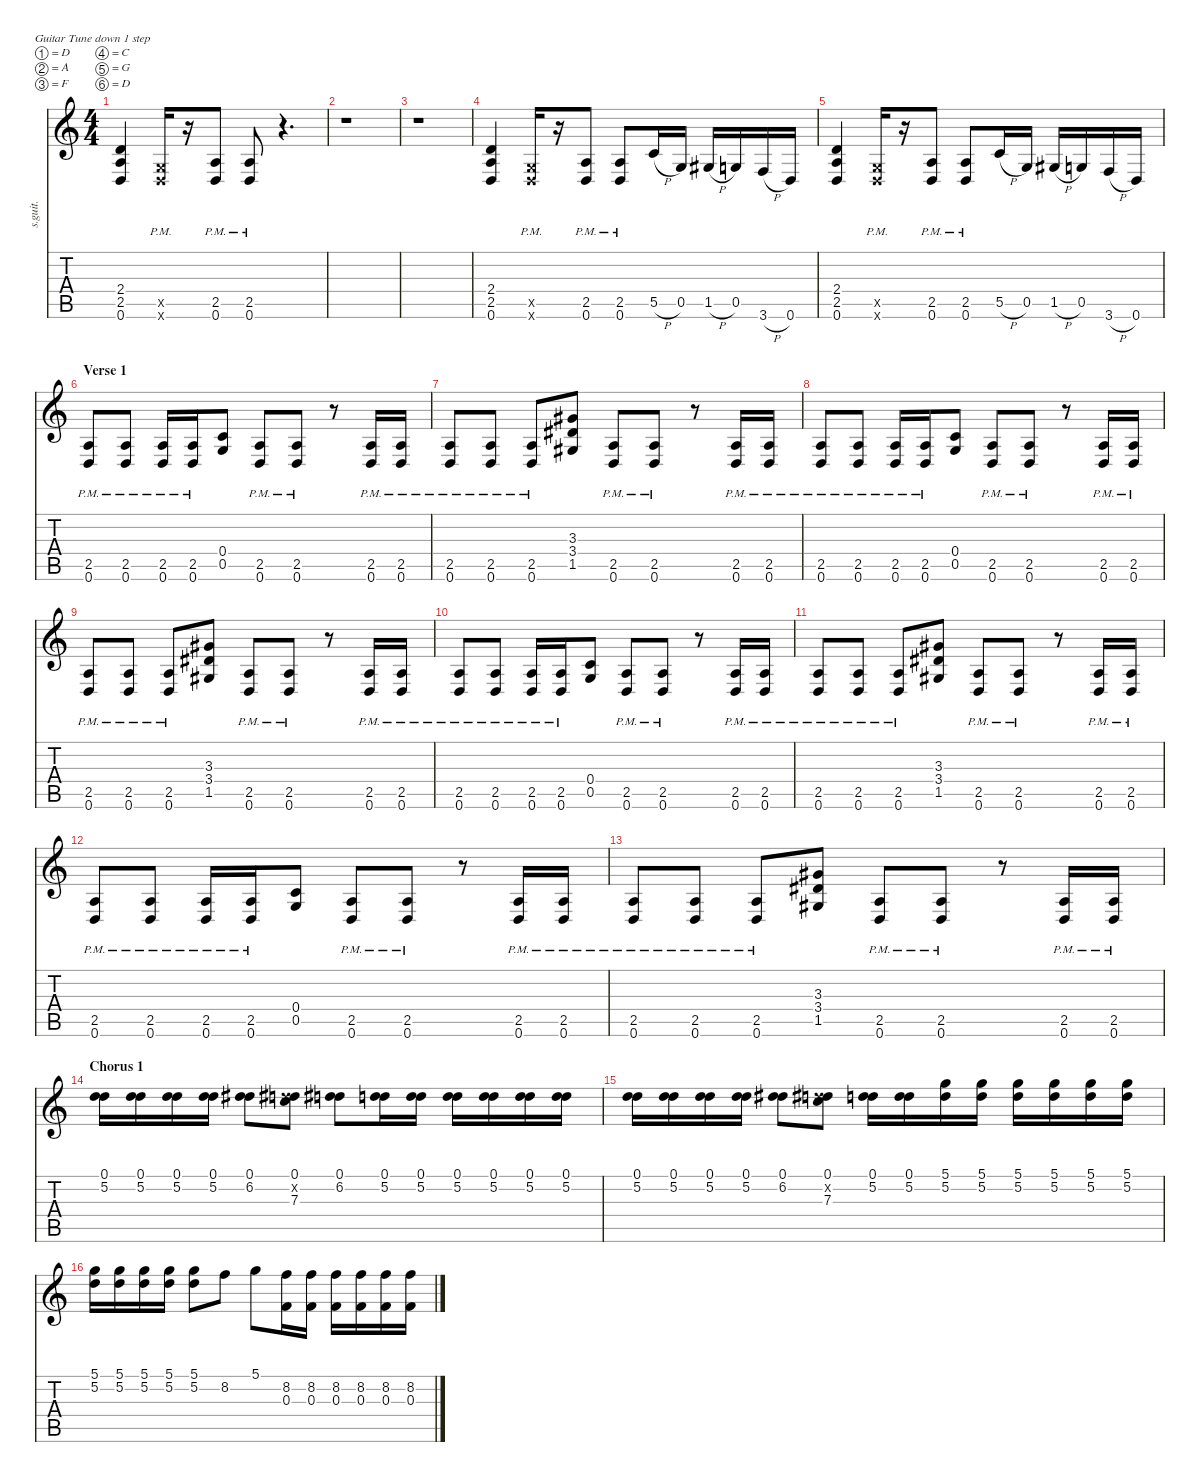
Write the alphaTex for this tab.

\defaultSystemsLayout 4
\hideDynamics
\bracketExtendMode nobrackets
\track ("Kirk Hammett (Lead)" "s.guit.") {instrument distortionguitar}
\staff {score tabs}
\tuning (D4 A3 F3 C3 G2 D2)
\ts (4 4)
\tempo (88 hide)
\clef g2
\ks c
(2.4 2.5 0.6).4{lyrics (0 "") lyrics (1 "") lyrics (2 "") lyrics (3 "") lyrics (4 "") dy f} (0.5{pm x} 0.6{pm x}).16{lyrics (0 "") lyrics (1 "") lyrics (2 "") lyrics (3 "") lyrics (4 "")} r.16 (2.5{pm} 0.6{pm}).8{lyrics (0 "") lyrics (1 "") lyrics (2 "") lyrics (3 "") lyrics (4 "")} (2.5{pm} 0.6{pm}).8{lyrics (0 "") lyrics (1 "") lyrics (2 "") lyrics (3 "") lyrics (4 "")} r.4{d} |
\tempo (89 hide)
r.1 |
\tempo (91 hide)
r.1 |
\tempo (88 hide)
(2.4 2.5 0.6).4{lyrics (0 "") lyrics (1 "") lyrics (2 "") lyrics (3 "") lyrics (4 "")} (0.5{pm x} 0.6{pm x}).16{lyrics (0 "") lyrics (1 "") lyrics (2 "") lyrics (3 "") lyrics (4 "")} r.16 (2.5{pm} 0.6{pm}).8{lyrics (0 "") lyrics (1 "") lyrics (2 "") lyrics (3 "") lyrics (4 "")} (2.5{pm} 0.6{pm}).8{lyrics (0 "") lyrics (1 "") lyrics (2 "") lyrics (3 "") lyrics (4 "")} 5.5{h}.16{lyrics (0 "") lyrics (1 "") lyrics (2 "") lyrics (3 "") lyrics (4 "")} 0.5.16{lyrics (0 "") lyrics (1 "") lyrics (2 "") lyrics (3 "") lyrics (4 "")} 1.5{h acc #}.16{lyrics (0 "") lyrics (1 "") lyrics (2 "") lyrics (3 "") lyrics (4 "")} 0.5.16{lyrics (0 "") lyrics (1 "") lyrics (2 "") lyrics (3 "") lyrics (4 "")} 3.6{h}.16{lyrics (0 "") lyrics (1 "") lyrics (2 "") lyrics (3 "") lyrics (4 "")} 0.6.16{lyrics (0 "") lyrics (1 "") lyrics (2 "") lyrics (3 "") lyrics (4 "")} |
\tempo (90 hide)
(2.4 2.5 0.6).4{lyrics (0 "") lyrics (1 "") lyrics (2 "") lyrics (3 "") lyrics (4 "")} (0.5{pm x} 0.6{pm x}).16{lyrics (0 "") lyrics (1 "") lyrics (2 "") lyrics (3 "") lyrics (4 "")} r.16 (2.5{pm} 0.6{pm}).8{lyrics (0 "") lyrics (1 "") lyrics (2 "") lyrics (3 "") lyrics (4 "")} (2.5{pm} 0.6{pm}).8{lyrics (0 "") lyrics (1 "") lyrics (2 "") lyrics (3 "") lyrics (4 "")} 5.5{h}.16{lyrics (0 "") lyrics (1 "") lyrics (2 "") lyrics (3 "") lyrics (4 "")} 0.5.16{lyrics (0 "") lyrics (1 "") lyrics (2 "") lyrics (3 "") lyrics (4 "")} 1.5{h acc #}.16{lyrics (0 "") lyrics (1 "") lyrics (2 "") lyrics (3 "") lyrics (4 "")} 0.5.16{lyrics (0 "") lyrics (1 "") lyrics (2 "") lyrics (3 "") lyrics (4 "")} 3.6{h}.16{lyrics (0 "") lyrics (1 "") lyrics (2 "") lyrics (3 "") lyrics (4 "")} 0.6.16{lyrics (0 "") lyrics (1 "") lyrics (2 "") lyrics (3 "") lyrics (4 "")} |
\section ("" "Verse 1")
\tempo (88 hide)
(2.5{pm} 0.6{pm}).8{lyrics (0 "") lyrics (1 "") lyrics (2 "") lyrics (3 "") lyrics (4 "")} (2.5{pm} 0.6{pm}).8{lyrics (0 "") lyrics (1 "") lyrics (2 "") lyrics (3 "") lyrics (4 "")} (2.5{pm} 0.6{pm}).16{lyrics (0 "") lyrics (1 "") lyrics (2 "") lyrics (3 "") lyrics (4 "")} (2.5{pm} 0.6{pm}).16{lyrics (0 "") lyrics (1 "") lyrics (2 "") lyrics (3 "") lyrics (4 "")} (0.4 0.5).8{lyrics (0 "") lyrics (1 "") lyrics (2 "") lyrics (3 "") lyrics (4 "")} (2.5{pm} 0.6{pm}).8{lyrics (0 "") lyrics (1 "") lyrics (2 "") lyrics (3 "") lyrics (4 "")} (2.5{pm} 0.6{pm}).8{lyrics (0 "") lyrics (1 "") lyrics (2 "") lyrics (3 "") lyrics (4 "")} r.8 (2.5{pm} 0.6{pm}).16{lyrics (0 "") lyrics (1 "") lyrics (2 "") lyrics (3 "") lyrics (4 "")} (2.5{pm} 0.6{pm}).16{lyrics (0 "") lyrics (1 "") lyrics (2 "") lyrics (3 "") lyrics (4 "")} |
\tempo (89 hide)
(2.5{pm} 0.6{pm}).8{lyrics (0 "") lyrics (1 "") lyrics (2 "") lyrics (3 "") lyrics (4 "")} (2.5{pm} 0.6{pm}).8{lyrics (0 "") lyrics (1 "") lyrics (2 "") lyrics (3 "") lyrics (4 "")} (2.5{pm} 0.6{pm}).8{lyrics (0 "") lyrics (1 "") lyrics (2 "") lyrics (3 "") lyrics (4 "")} (3.3{acc #} 3.4{acc #} 1.5{acc #}).8{lyrics (0 "") lyrics (1 "") lyrics (2 "") lyrics (3 "") lyrics (4 "")} (2.5{pm} 0.6{pm}).8{lyrics (0 "") lyrics (1 "") lyrics (2 "") lyrics (3 "") lyrics (4 "")} (2.5{pm} 0.6{pm}).8{lyrics (0 "") lyrics (1 "") lyrics (2 "") lyrics (3 "") lyrics (4 "")} r.8 (2.5{pm} 0.6{pm}).16{lyrics (0 "") lyrics (1 "") lyrics (2 "") lyrics (3 "") lyrics (4 "")} (2.5{pm} 0.6{pm}).16{lyrics (0 "") lyrics (1 "") lyrics (2 "") lyrics (3 "") lyrics (4 "")} |
\tempo (90 hide)
(2.5{pm} 0.6{pm}).8{lyrics (0 "") lyrics (1 "") lyrics (2 "") lyrics (3 "") lyrics (4 "")} (2.5{pm} 0.6{pm}).8{lyrics (0 "") lyrics (1 "") lyrics (2 "") lyrics (3 "") lyrics (4 "")} (2.5{pm} 0.6{pm}).16{lyrics (0 "") lyrics (1 "") lyrics (2 "") lyrics (3 "") lyrics (4 "")} (2.5{pm} 0.6{pm}).16{lyrics (0 "") lyrics (1 "") lyrics (2 "") lyrics (3 "") lyrics (4 "")} (0.4 0.5).8{lyrics (0 "") lyrics (1 "") lyrics (2 "") lyrics (3 "") lyrics (4 "")} (2.5{pm} 0.6{pm}).8{lyrics (0 "") lyrics (1 "") lyrics (2 "") lyrics (3 "") lyrics (4 "")} (2.5{pm} 0.6{pm}).8{lyrics (0 "") lyrics (1 "") lyrics (2 "") lyrics (3 "") lyrics (4 "")} r.8 (2.5{pm} 0.6{pm}).16{lyrics (0 "") lyrics (1 "") lyrics (2 "") lyrics (3 "") lyrics (4 "")} (2.5{pm} 0.6{pm}).16{lyrics (0 "") lyrics (1 "") lyrics (2 "") lyrics (3 "") lyrics (4 "")} |
\tempo (89 hide)
(2.5{pm} 0.6{pm}).8{lyrics (0 "") lyrics (1 "") lyrics (2 "") lyrics (3 "") lyrics (4 "")} (2.5{pm} 0.6{pm}).8{lyrics (0 "") lyrics (1 "") lyrics (2 "") lyrics (3 "") lyrics (4 "")} (2.5{pm} 0.6{pm}).8{lyrics (0 "") lyrics (1 "") lyrics (2 "") lyrics (3 "") lyrics (4 "")} (3.3{acc #} 3.4{acc #} 1.5{acc #}).8{lyrics (0 "") lyrics (1 "") lyrics (2 "") lyrics (3 "") lyrics (4 "")} (2.5{pm} 0.6{pm}).8{lyrics (0 "") lyrics (1 "") lyrics (2 "") lyrics (3 "") lyrics (4 "")} (2.5{pm} 0.6{pm}).8{lyrics (0 "") lyrics (1 "") lyrics (2 "") lyrics (3 "") lyrics (4 "")} r.8 (2.5{pm} 0.6{pm}).16{lyrics (0 "") lyrics (1 "") lyrics (2 "") lyrics (3 "") lyrics (4 "")} (2.5{pm} 0.6{pm}).16{lyrics (0 "") lyrics (1 "") lyrics (2 "") lyrics (3 "") lyrics (4 "")} |
\tempo (90 hide)
(2.5{pm} 0.6{pm}).8{lyrics (0 "") lyrics (1 "") lyrics (2 "") lyrics (3 "") lyrics (4 "")} (2.5{pm} 0.6{pm}).8{lyrics (0 "") lyrics (1 "") lyrics (2 "") lyrics (3 "") lyrics (4 "")} (2.5{pm} 0.6{pm}).16{lyrics (0 "") lyrics (1 "") lyrics (2 "") lyrics (3 "") lyrics (4 "")} (2.5{pm} 0.6{pm}).16{lyrics (0 "") lyrics (1 "") lyrics (2 "") lyrics (3 "") lyrics (4 "")} (0.4 0.5).8{lyrics (0 "") lyrics (1 "") lyrics (2 "") lyrics (3 "") lyrics (4 "")} (2.5{pm} 0.6{pm}).8{lyrics (0 "") lyrics (1 "") lyrics (2 "") lyrics (3 "") lyrics (4 "")} (2.5{pm} 0.6{pm}).8{lyrics (0 "") lyrics (1 "") lyrics (2 "") lyrics (3 "") lyrics (4 "")} r.8 (2.5{pm} 0.6{pm}).16{lyrics (0 "") lyrics (1 "") lyrics (2 "") lyrics (3 "") lyrics (4 "")} (2.5{pm} 0.6{pm}).16{lyrics (0 "") lyrics (1 "") lyrics (2 "") lyrics (3 "") lyrics (4 "")} |
\tempo (89 hide)
(2.5{pm} 0.6{pm}).8{lyrics (0 "") lyrics (1 "") lyrics (2 "") lyrics (3 "") lyrics (4 "")} (2.5{pm} 0.6{pm}).8{lyrics (0 "") lyrics (1 "") lyrics (2 "") lyrics (3 "") lyrics (4 "")} (2.5{pm} 0.6{pm}).8{lyrics (0 "") lyrics (1 "") lyrics (2 "") lyrics (3 "") lyrics (4 "")} (3.3{acc #} 3.4{acc #} 1.5{acc #}).8{lyrics (0 "") lyrics (1 "") lyrics (2 "") lyrics (3 "") lyrics (4 "")} (2.5{pm} 0.6{pm}).8{lyrics (0 "") lyrics (1 "") lyrics (2 "") lyrics (3 "") lyrics (4 "")} (2.5{pm} 0.6{pm}).8{lyrics (0 "") lyrics (1 "") lyrics (2 "") lyrics (3 "") lyrics (4 "")} r.8 (2.5{pm} 0.6{pm}).16{lyrics (0 "") lyrics (1 "") lyrics (2 "") lyrics (3 "") lyrics (4 "")} (2.5{pm} 0.6{pm}).16{lyrics (0 "") lyrics (1 "") lyrics (2 "") lyrics (3 "") lyrics (4 "")} |
\tempo (88 hide)
(2.5{pm} 0.6{pm}).8{lyrics (0 "") lyrics (1 "") lyrics (2 "") lyrics (3 "") lyrics (4 "")} (2.5{pm} 0.6{pm}).8{lyrics (0 "") lyrics (1 "") lyrics (2 "") lyrics (3 "") lyrics (4 "")} (2.5{pm} 0.6{pm}).16{lyrics (0 "") lyrics (1 "") lyrics (2 "") lyrics (3 "") lyrics (4 "")} (2.5{pm} 0.6{pm}).16{lyrics (0 "") lyrics (1 "") lyrics (2 "") lyrics (3 "") lyrics (4 "")} (0.4 0.5).8{lyrics (0 "") lyrics (1 "") lyrics (2 "") lyrics (3 "") lyrics (4 "")} (2.5{pm} 0.6{pm}).8{lyrics (0 "") lyrics (1 "") lyrics (2 "") lyrics (3 "") lyrics (4 "")} (2.5{pm} 0.6{pm}).8{lyrics (0 "") lyrics (1 "") lyrics (2 "") lyrics (3 "") lyrics (4 "")} r.8 (2.5{pm} 0.6{pm}).16{lyrics (0 "") lyrics (1 "") lyrics (2 "") lyrics (3 "") lyrics (4 "")} (2.5{pm} 0.6{pm}).16{lyrics (0 "") lyrics (1 "") lyrics (2 "") lyrics (3 "") lyrics (4 "")} |
\tempo (90 hide)
(2.5{pm} 0.6{pm}).8{lyrics (0 "") lyrics (1 "") lyrics (2 "") lyrics (3 "") lyrics (4 "")} (2.5{pm} 0.6{pm}).8{lyrics (0 "") lyrics (1 "") lyrics (2 "") lyrics (3 "") lyrics (4 "")} (2.5{pm} 0.6{pm}).8{lyrics (0 "") lyrics (1 "") lyrics (2 "") lyrics (3 "") lyrics (4 "")} (3.3{acc #} 3.4{acc #} 1.5{acc #}).8{lyrics (0 "") lyrics (1 "") lyrics (2 "") lyrics (3 "") lyrics (4 "")} (2.5{pm} 0.6{pm}).8{lyrics (0 "") lyrics (1 "") lyrics (2 "") lyrics (3 "") lyrics (4 "")} (2.5{pm} 0.6{pm}).8{lyrics (0 "") lyrics (1 "") lyrics (2 "") lyrics (3 "") lyrics (4 "")} r.8 (2.5{pm} 0.6{pm}).16{lyrics (0 "") lyrics (1 "") lyrics (2 "") lyrics (3 "") lyrics (4 "")} (2.5{pm} 0.6{pm}).16{lyrics (0 "") lyrics (1 "") lyrics (2 "") lyrics (3 "") lyrics (4 "")} |
\section ("" "Chorus 1")
\tempo (89 hide)
(0.1 5.2).16{lyrics (0 "") lyrics (1 "") lyrics (2 "") lyrics (3 "") lyrics (4 "")} (0.1 5.2).16{lyrics (0 "") lyrics (1 "") lyrics (2 "") lyrics (3 "") lyrics (4 "")} (0.1 5.2).16{lyrics (0 "") lyrics (1 "") lyrics (2 "") lyrics (3 "") lyrics (4 "")} (0.1 5.2).16{lyrics (0 "") lyrics (1 "") lyrics (2 "") lyrics (3 "") lyrics (4 "")} (0.1 6.2{acc #}).8{lyrics (0 "") lyrics (1 "") lyrics (2 "") lyrics (3 "") lyrics (4 "")} (0.1 6.2{x acc #} 7.3).8{lyrics (0 "") lyrics (1 "") lyrics (2 "") lyrics (3 "") lyrics (4 "")} (0.1 6.2{acc #}).8{lyrics (0 "") lyrics (1 "") lyrics (2 "") lyrics (3 "") lyrics (4 "")} (0.1 5.2).16{lyrics (0 "") lyrics (1 "") lyrics (2 "") lyrics (3 "") lyrics (4 "")} (0.1 5.2).16{lyrics (0 "") lyrics (1 "") lyrics (2 "") lyrics (3 "") lyrics (4 "")} (0.1 5.2).16{lyrics (0 "") lyrics (1 "") lyrics (2 "") lyrics (3 "") lyrics (4 "")} (0.1 5.2).16{lyrics (0 "") lyrics (1 "") lyrics (2 "") lyrics (3 "") lyrics (4 "")} (0.1 5.2).16{lyrics (0 "") lyrics (1 "") lyrics (2 "") lyrics (3 "") lyrics (4 "")} (0.1 5.2).16{lyrics (0 "") lyrics (1 "") lyrics (2 "") lyrics (3 "") lyrics (4 "")} |
\tempo (90 hide)
(0.1 5.2).16{lyrics (0 "") lyrics (1 "") lyrics (2 "") lyrics (3 "") lyrics (4 "")} (0.1 5.2).16{lyrics (0 "") lyrics (1 "") lyrics (2 "") lyrics (3 "") lyrics (4 "")} (0.1 5.2).16{lyrics (0 "") lyrics (1 "") lyrics (2 "") lyrics (3 "") lyrics (4 "")} (0.1 5.2).16{lyrics (0 "") lyrics (1 "") lyrics (2 "") lyrics (3 "") lyrics (4 "")} (0.1 6.2{acc #}).8{lyrics (0 "") lyrics (1 "") lyrics (2 "") lyrics (3 "") lyrics (4 "")} (0.1 6.2{x acc #} 7.3).8{lyrics (0 "") lyrics (1 "") lyrics (2 "") lyrics (3 "") lyrics (4 "")} (0.1 5.2).16{lyrics (0 "") lyrics (1 "") lyrics (2 "") lyrics (3 "") lyrics (4 "")} (0.1 5.2).16{lyrics (0 "") lyrics (1 "") lyrics (2 "") lyrics (3 "") lyrics (4 "")} (5.1 5.2).16{lyrics (0 "") lyrics (1 "") lyrics (2 "") lyrics (3 "") lyrics (4 "")} (5.1 5.2).16{lyrics (0 "") lyrics (1 "") lyrics (2 "") lyrics (3 "") lyrics (4 "")} (5.1 5.2).16{lyrics (0 "") lyrics (1 "") lyrics (2 "") lyrics (3 "") lyrics (4 "")} (5.1 5.2).16{lyrics (0 "") lyrics (1 "") lyrics (2 "") lyrics (3 "") lyrics (4 "")} (5.1 5.2).16{lyrics (0 "") lyrics (1 "") lyrics (2 "") lyrics (3 "") lyrics (4 "")} (5.1 5.2).16{lyrics (0 "") lyrics (1 "") lyrics (2 "") lyrics (3 "") lyrics (4 "")} |
\tempo (89 hide)
(5.1 5.2).16{lyrics (0 "") lyrics (1 "") lyrics (2 "") lyrics (3 "") lyrics (4 "")} (5.1 5.2).16{lyrics (0 "") lyrics (1 "") lyrics (2 "") lyrics (3 "") lyrics (4 "")} (5.1 5.2).16{lyrics (0 "") lyrics (1 "") lyrics (2 "") lyrics (3 "") lyrics (4 "")} (5.1 5.2).16{lyrics (0 "") lyrics (1 "") lyrics (2 "") lyrics (3 "") lyrics (4 "")} (5.1 5.2).8{lyrics (0 "") lyrics (1 "") lyrics (2 "") lyrics (3 "") lyrics (4 "")} 8.2.8{lyrics (0 "") lyrics (1 "") lyrics (2 "") lyrics (3 "") lyrics (4 "")} 5.1.8{lyrics (0 "") lyrics (1 "") lyrics (2 "") lyrics (3 "") lyrics (4 "")} (8.2 0.3).16{lyrics (0 "") lyrics (1 "") lyrics (2 "") lyrics (3 "") lyrics (4 "")} (8.2 0.3).16{lyrics (0 "") lyrics (1 "") lyrics (2 "") lyrics (3 "") lyrics (4 "")} (8.2 0.3).16{lyrics (0 "") lyrics (1 "") lyrics (2 "") lyrics (3 "") lyrics (4 "")} (8.2 0.3).16{lyrics (0 "") lyrics (1 "") lyrics (2 "") lyrics (3 "") lyrics (4 "")} (8.2 0.3).16{lyrics (0 "") lyrics (1 "") lyrics (2 "") lyrics (3 "") lyrics (4 "")} (8.2 0.3).16{lyrics (0 "") lyrics (1 "") lyrics (2 "") lyrics (3 "") lyrics (4 "")}
